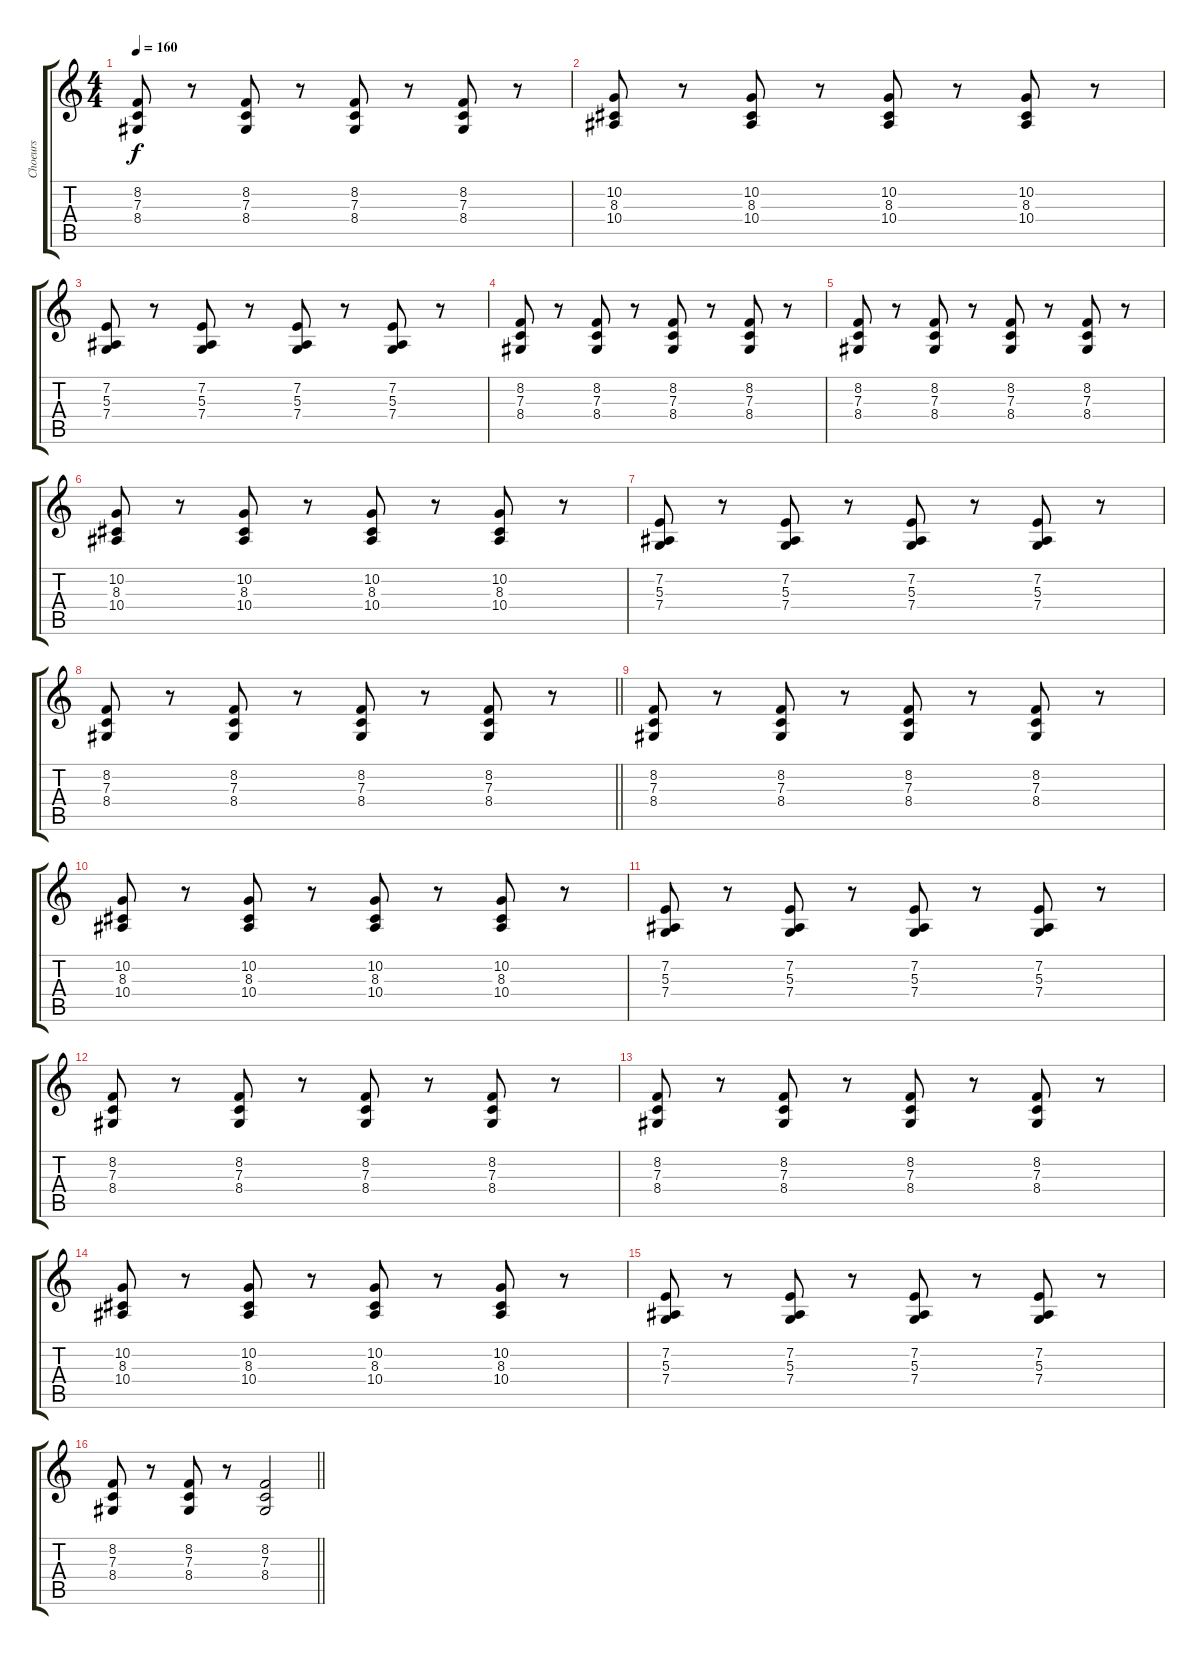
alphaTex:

\track ("Choeurs" "Choeurs") {instrument choiraahs}
\staff {score tabs}
\tuning (D4 A3 F3 C3 G2 D2) {hide}
\ts (4 4)
\tempo 160
\clef g2
\ks c
(8.2 7.3 8.4).8{dy f} r.8 (8.2 7.3 8.4).8 r.8 (8.2 7.3 8.4).8 r.8 (8.2 7.3 8.4).8 r.8 |
(10.2 8.3 10.4).8 r.8 (10.2 8.3 10.4).8 r.8 (10.2 8.3 10.4).8 r.8 (10.2 8.3 10.4).8 r.8 |
(7.2 5.3 7.4).8 r.8 (7.2 5.3 7.4).8 r.8 (7.2 5.3 7.4).8 r.8 (7.2 5.3 7.4).8 r.8 |
(8.2 7.3 8.4).8 r.8 (8.2 7.3 8.4).8 r.8 (8.2 7.3 8.4).8 r.8 (8.2 7.3 8.4).8 r.8 |
(8.2 7.3 8.4).8 r.8 (8.2 7.3 8.4).8 r.8 (8.2 7.3 8.4).8 r.8 (8.2 7.3 8.4).8 r.8 |
(10.2 8.3 10.4).8 r.8 (10.2 8.3 10.4).8 r.8 (10.2 8.3 10.4).8 r.8 (10.2 8.3 10.4).8 r.8 |
(7.2 5.3 7.4).8 r.8 (7.2 5.3 7.4).8 r.8 (7.2 5.3 7.4).8 r.8 (7.2 5.3 7.4).8 r.8 |
\barLineRight lightlight
(8.2 7.3 8.4).8 r.8 (8.2 7.3 8.4).8 r.8 (8.2 7.3 8.4).8 r.8 (8.2 7.3 8.4).8 r.8 |
(8.2 7.3 8.4).8 r.8 (8.2 7.3 8.4).8 r.8 (8.2 7.3 8.4).8 r.8 (8.2 7.3 8.4).8 r.8 |
(10.2 8.3 10.4).8 r.8 (10.2 8.3 10.4).8 r.8 (10.2 8.3 10.4).8 r.8 (10.2 8.3 10.4).8 r.8 |
(7.2 5.3 7.4).8 r.8 (7.2 5.3 7.4).8 r.8 (7.2 5.3 7.4).8 r.8 (7.2 5.3 7.4).8 r.8 |
(8.2 7.3 8.4).8 r.8 (8.2 7.3 8.4).8 r.8 (8.2 7.3 8.4).8 r.8 (8.2 7.3 8.4).8 r.8 |
(8.2 7.3 8.4).8 r.8 (8.2 7.3 8.4).8 r.8 (8.2 7.3 8.4).8 r.8 (8.2 7.3 8.4).8 r.8 |
(10.2 8.3 10.4).8 r.8 (10.2 8.3 10.4).8 r.8 (10.2 8.3 10.4).8 r.8 (10.2 8.3 10.4).8 r.8 |
(7.2 5.3 7.4).8 r.8 (7.2 5.3 7.4).8 r.8 (7.2 5.3 7.4).8 r.8 (7.2 5.3 7.4).8 r.8 |
\barLineRight lightlight
(8.2 7.3 8.4).8 r.8 (8.2 7.3 8.4).8 r.8 (8.2 7.3 8.4).2
